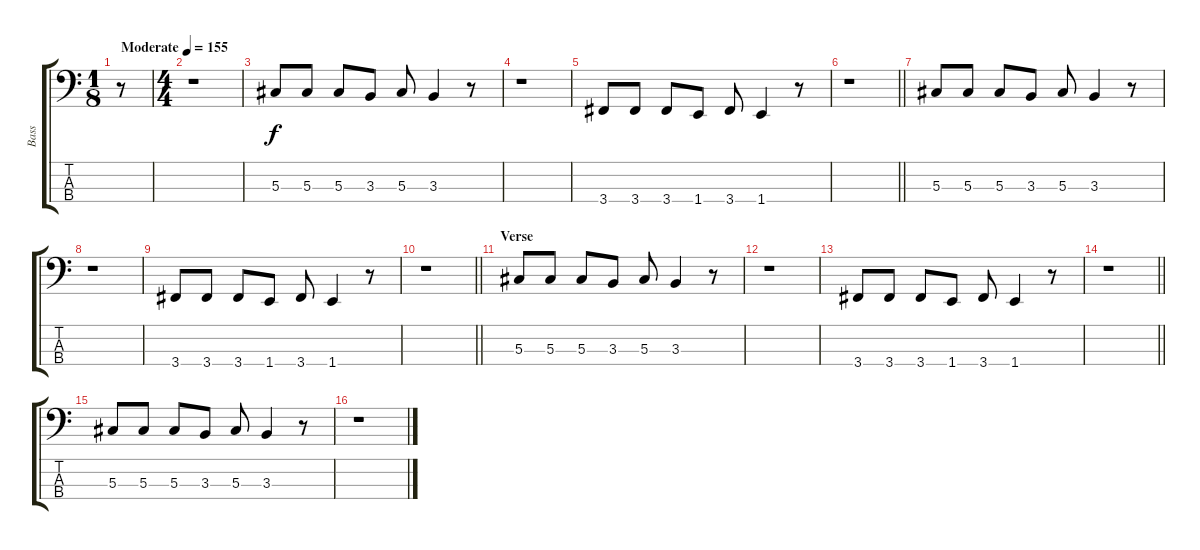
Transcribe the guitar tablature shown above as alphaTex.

\track ("Bass" "Bass") {instrument slapbass1}
\staff {score tabs}
\tuning (Gb2 Db2 Ab1 Eb1) {hide}
\ts (1 8)
\tempo (155 "Moderate")
\clef f4
\ks c
r.8{dy f instrument slapbass1} |
\ts (4 4)
r.1 |
5.3.8 5.3.8 5.3.8 3.3.8 5.3.8 3.3.4 r.8 |
r.1 |
3.4.8 3.4.8 3.4.8 1.4.8 3.4.8 1.4.4 r.8 |
\barLineRight lightlight
r.1 |
5.3.8 5.3.8 5.3.8 3.3.8 5.3.8 3.3.4 r.8 |
r.1 |
3.4.8 3.4.8 3.4.8 1.4.8 3.4.8 1.4.4 r.8 |
\barLineRight lightlight
r.1 |
\section ("" "Verse")
5.3.8 5.3.8 5.3.8 3.3.8 5.3.8 3.3.4 r.8 |
r.1 |
3.4.8 3.4.8 3.4.8 1.4.8 3.4.8 1.4.4 r.8 |
\barLineRight lightlight
r.1 |
5.3.8 5.3.8 5.3.8 3.3.8 5.3.8 3.3.4 r.8 |
r.1
